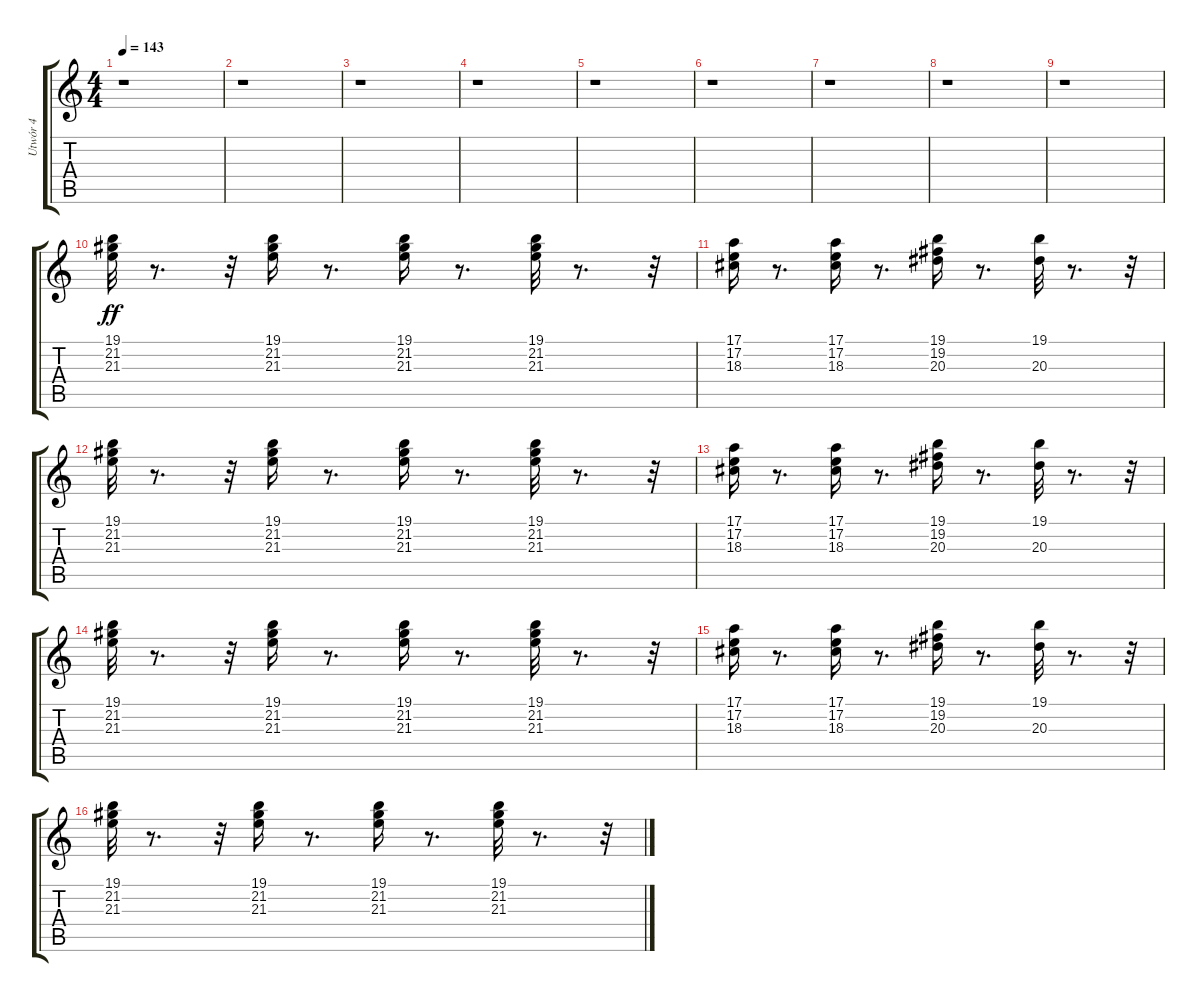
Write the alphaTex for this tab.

\track ("Utwór 4" "Utwór 4") {instrument drawbarorgan}
\staff {score tabs}
\tuning (E4 B3 G3 D3 A2 E2) {hide}
\ts (4 4)
\tempo 143
\clef g2
\ks c
r.1{dy ff instrument drawbarorgan} |
r.1 |
r.1 |
r.1 |
r.1 |
r.1 |
r.1 |
r.1 |
r.1 |
(19.1 21.2 21.3).32 r.8{d} r.32 (19.1 21.2 21.3).16 r.8{d} (19.1 21.2 21.3).16 r.8{d} (19.1 21.2 21.3).32 r.8{d} r.32 |
(17.1 17.2 18.3).16 r.8{d} (17.1 17.2 18.3).16 r.8{d} (19.1 19.2 20.3).16 r.8{d} (19.1 20.3).32 r.8{d} r.32 |
(19.1 21.2 21.3).32 r.8{d} r.32 (19.1 21.2 21.3).16 r.8{d} (19.1 21.2 21.3).16 r.8{d} (19.1 21.2 21.3).32 r.8{d} r.32 |
(17.1 17.2 18.3).16 r.8{d} (17.1 17.2 18.3).16 r.8{d} (19.1 19.2 20.3).16 r.8{d} (19.1 20.3).32 r.8{d} r.32 |
(19.1 21.2 21.3).32 r.8{d} r.32 (19.1 21.2 21.3).16 r.8{d} (19.1 21.2 21.3).16 r.8{d} (19.1 21.2 21.3).32 r.8{d} r.32 |
(17.1 17.2 18.3).16 r.8{d} (17.1 17.2 18.3).16 r.8{d} (19.1 19.2 20.3).16 r.8{d} (19.1 20.3).32 r.8{d} r.32 |
(19.1 21.2 21.3).32 r.8{d} r.32 (19.1 21.2 21.3).16 r.8{d} (19.1 21.2 21.3).16 r.8{d} (19.1 21.2 21.3).32 r.8{d} r.32
